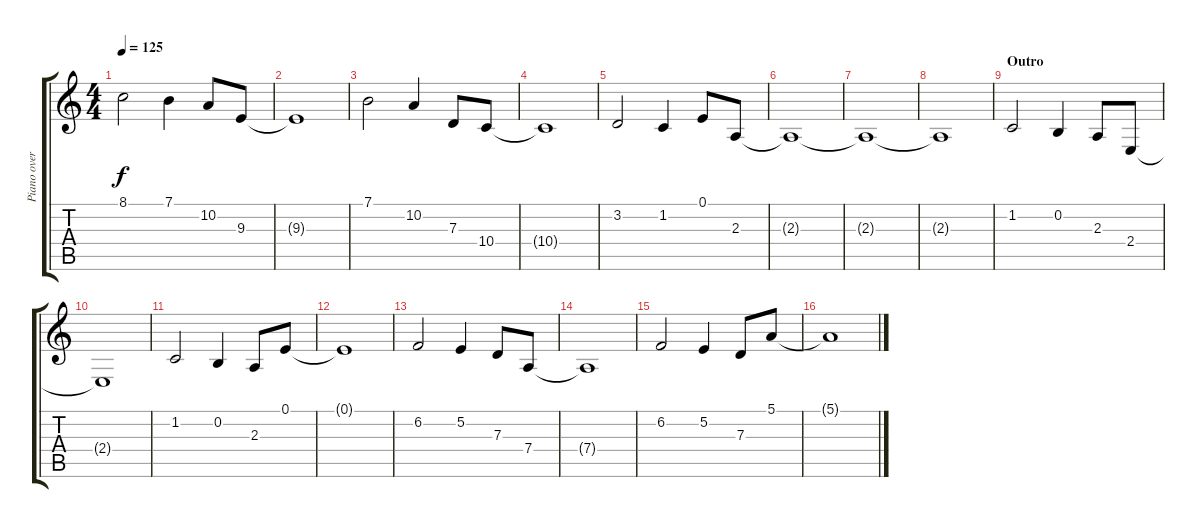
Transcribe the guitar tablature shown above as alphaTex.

\track ("Piano overdub" "Piano over") {instrument reedorgan}
\staff {score tabs}
\tuning (E4 B3 G3 D3 A2 E2) {hide}
\ts (4 4)
\tempo 125
\clef g2
\ks c
8.1.2{dy f} 7.1.4 10.2.8 9.3.8 |
9.3{t}.1 |
7.1.2 10.2.4 7.3.8 10.4.8 |
10.4{t}.1 |
3.2.2 1.2.4 0.1.8 2.3.8 |
2.3{t}.1 |
2.3{t}.1 |
2.3{t}.1 |
\section ("" "Outro")
1.2.2 0.2.4 2.3.8 2.4.8 |
2.4{t}.1 |
1.2.2 0.2.4 2.3.8 0.1.8 |
0.1{t}.1 |
6.2.2 5.2.4 7.3.8 7.4.8 |
7.4{t}.1 |
6.2.2 5.2.4 7.3.8 5.1.8 |
5.1{t}.1
